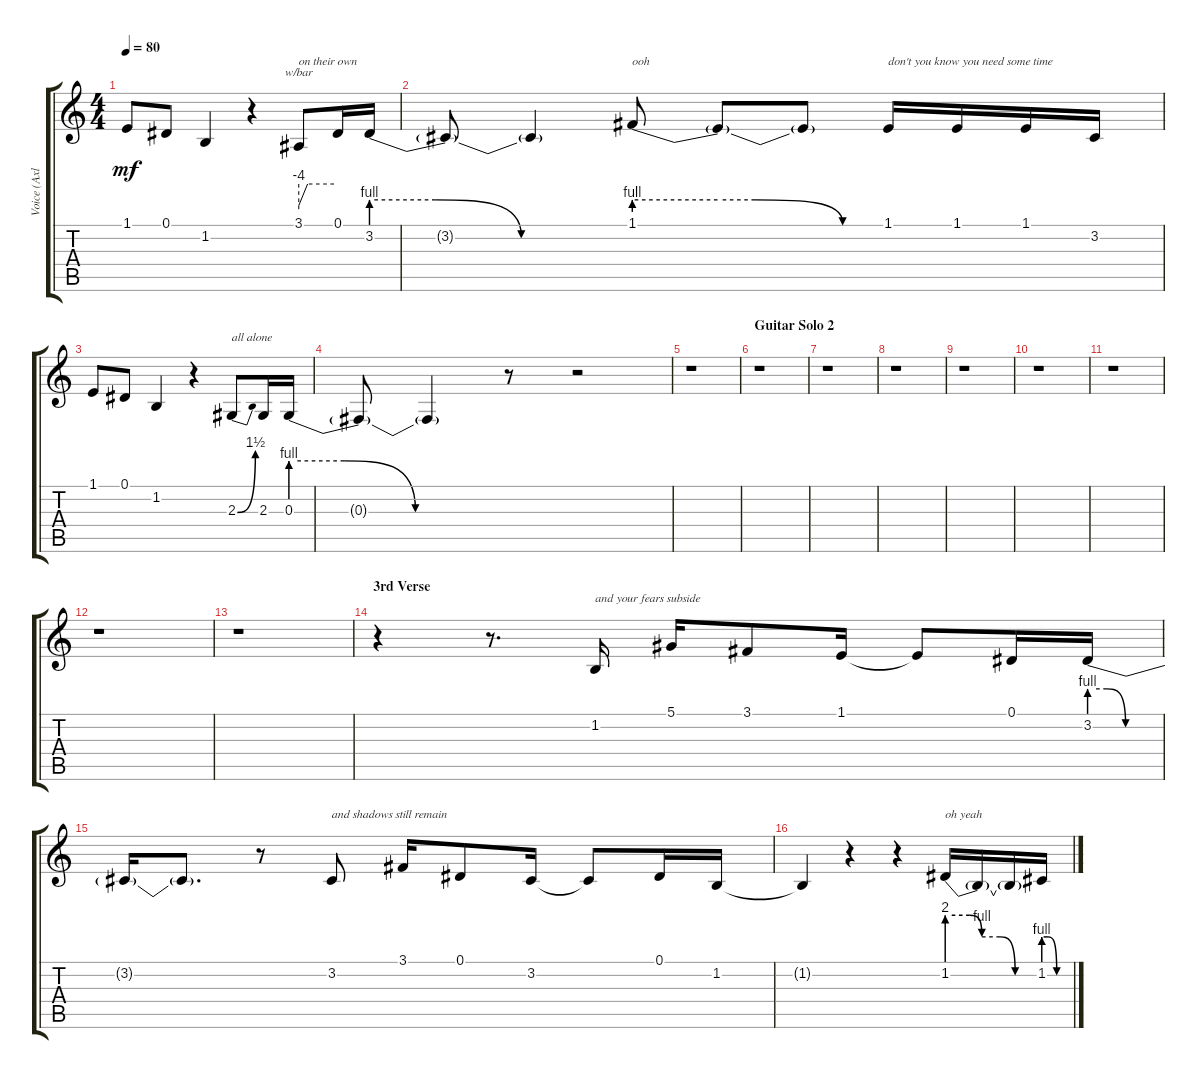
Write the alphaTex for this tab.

\track ("Voice (Axl)" "Voice (Axl") {instrument lead2sawtooth}
\staff {score tabs}
\tuning (Eb4 Bb3 Gb3 Db3 Ab2 Eb2) {hide}
\ts (4 4)
\tempo 80
\clef g2
\ks c
1.1.8{dy mf} 0.1.8 1.2.4 r.4 3.1.8{tbe (custom default 0 -16 15 0 60 0) txt "on their own"} 0.1.16 3.2{be (custom 0 4 15 4 35 0 40 0 60 0)}.16 |
3.2{t}.8 3.2{t}.4 1.1{be (custom 0 4 20 4 29 4 50 0 60 0)}.8{txt "ooh"} 1.1{t}.8 1.1{t}.8 1.1.16{txt "don't you know you need some time"} 1.1.16 1.1.16 3.2.16 |
1.1.8 0.1.8 1.2.4 r.4 2.3{be (bend 0 0 60 6)}.8{txt "all alone"} 2.3.16 0.3{be (custom 0 4 15 4 35 0 40 0 60 0)}.16 |
0.3{t}.8 0.3{t}.4 r.8 r.2 |
r.1 |
\section ("" "Guitar Solo 2")
r.1 |
r.1 |
r.1 |
r.1 |
r.1 |
r.1 |
r.1 |
r.1 |
\section ("" "3rd Verse")
r.4 r.8{d} 1.2.16{txt "and your fears subside"} 5.1.16 3.1.8 1.1.16 1.1{t}.8 0.1.16 3.2{be (custom 0 4 15 4 31 0 40 0 60 0)}.16 |
3.2{t}.16 3.2{t}.8{d} r.8 3.2.8{txt "and shadows still remain"} 3.1.16 0.1.8 3.2.16 3.2{t}.8 0.1.16 1.2.16 |
1.2{t}.4 r.4 r.4 1.2{be (custom 0 8 15 8 23 4 35 4 45 0 60 0)}.16{txt "oh yeah"} 1.2{t}.16 1.2{t}.16 1.2{be (custom 0 4 10 4 30 0 40 0 60 0)}.16
